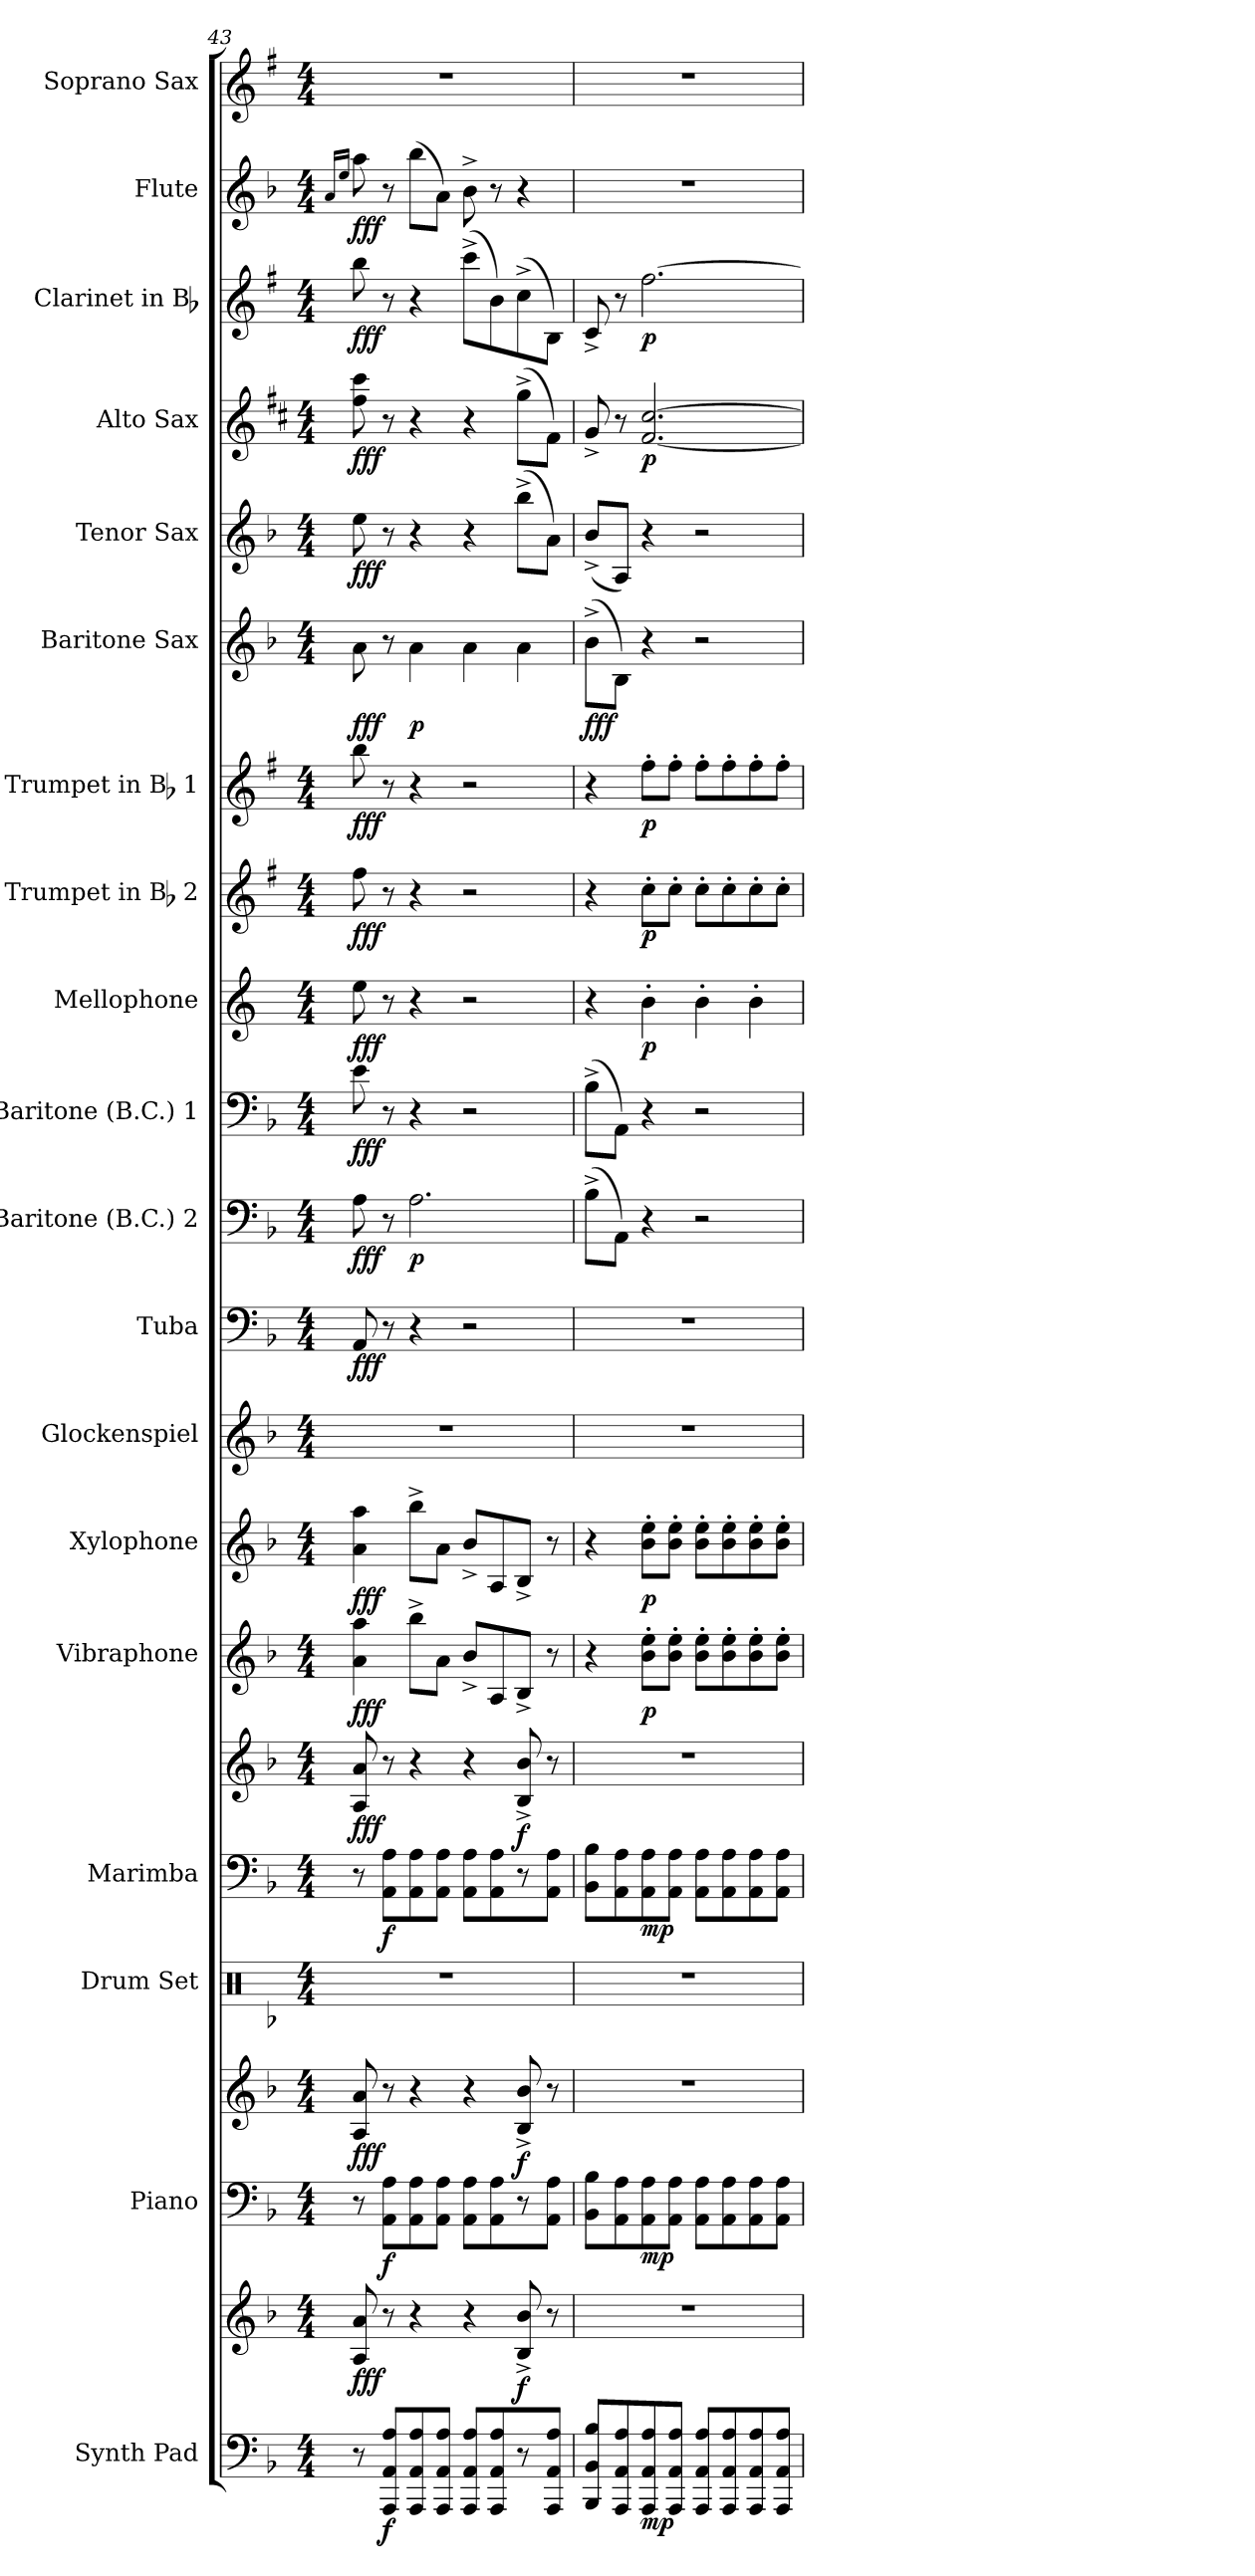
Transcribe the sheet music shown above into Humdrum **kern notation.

**kern	**kern	**dynam	**kern	**kern	**dynam	**kern	**kern	**kern	**dynam	**kern	**dynam	**kern	**dynam	**kern	**kern	**dynam	**kern	**dynam	**kern	**dynam	**kern	**dynam	**kern	**dynam	**kern	**dynam	**kern	**dynam	**kern	**dynam	**kern	**dynam	**kern	**dynam	**kern	**dynam	**kern
*part19	*part19	*part19	*part18	*part18	*part18	*part17	*part16	*part16	*part16	*part15	*part15	*part14	*part14	*part13	*part12	*part12	*part11	*part11	*part10	*part10	*part9	*part9	*part8	*part8	*part7	*part7	*part6	*part6	*part5	*part5	*part4	*part4	*part3	*part3	*part2	*part2	*part1
*staff22	*staff21	*staff21/22	*staff20	*staff19	*staff19/20	*staff18	*staff17	*staff16	*staff16/17	*staff15	*staff15	*staff14	*staff14	*staff13	*staff12	*staff12	*staff11	*staff11	*staff10	*staff10	*staff9	*staff9	*staff8	*staff8	*staff7	*staff7	*staff6	*staff6	*staff5	*staff5	*staff4	*staff4	*staff3	*staff3	*staff2	*staff2	*staff1
*I"Synth Pad	*	*	*I"Piano	*	*	*I"Drum Set	*I"Marimba	*	*	*I"Vibraphone	*	*I"Xylophone	*	*I"Glockenspiel	*I"Tuba	*	*I"Baritone (B.C.) 2	*	*I"Baritone (B.C.) 1	*	*I"Mellophone	*	*I"Trumpet in Bb 2	*	*I"Trumpet in Bb 1	*	*I"Baritone Sax	*	*I"Tenor Sax	*	*I"Alto Sax	*	*I"Clarinet in Bb	*	*I"Flute	*	*I"Soprano Sax
*I'Pad	*	*	*I'Pno.	*	*	*I'D. S.	*I'Mrb.	*	*	*I'Vib.	*	*I'Xyl.	*	*I'Glk.	*I'Tuba	*	*I'Bar. 2	*	*I'Bar. 1	*	*I'Mello.	*	*	*	*	*	*I'B. Sx.	*	*I'T. Sx.	*	*I'A. Sx.	*	*	*	*I'Fl.	*	*I'S. Sx.
*clefF4	*clefG2	*	*clefF4	*clefG2	*	*clefX	*clefF4	*clefG2	*	*clefG2	*	*clefG2	*	*clefG2	*clefF4	*	*clefF4	*	*clefF4	*	*clefG2	*	*clefG2	*	*clefG2	*	*clefG2	*	*clefG2	*	*clefG2	*	*clefG2	*	*clefG2	*	*clefG2
*	*	*	*	*	*	*	*	*	*	*	*	*ITrd-7c-12	*	*ITrd-14c-24	*	*	*	*	*	*	*ITrd4c7	*	*ITrd1c2	*	*ITrd1c2	*	*ITrd12c21	*	*ITrd8c14	*	*ITrd5c9	*	*ITrd1c2	*	*	*	*ITrd1c2
*k[b-]	*k[b-]	*	*k[b-]	*k[b-]	*	*k[b-]	*k[b-]	*k[b-]	*	*k[b-]	*	*k[b-]	*	*k[b-]	*k[b-]	*	*k[b-]	*	*k[b-]	*	*k[b-]	*	*k[b-]	*	*k[b-]	*	*k[b-]	*	*k[b-]	*	*k[b-]	*	*k[b-]	*	*k[b-]	*	*k[b-]
*F:	*F:	*	*F:	*F:	*	*F:	*F:	*F:	*	*F:	*	*F:	*	*F:	*F:	*	*F:	*	*F:	*	*F:	*	*F:	*	*F:	*	*F:	*	*F:	*	*F:	*	*F:	*	*F:	*	*F:
*M4/4	*M4/4	*	*M4/4	*M4/4	*	*M4/4	*M4/4	*M4/4	*	*M4/4	*	*M4/4	*	*M4/4	*M4/4	*	*M4/4	*	*M4/4	*	*M4/4	*	*M4/4	*	*M4/4	*	*M4/4	*	*M4/4	*	*M4/4	*	*M4/4	*	*M4/4	*	*M4/4
=43	=43	=43	=43	=43	=43	=43	=43	=43	=43	=43	=43	=43	=43	=43	=43	=43	=43	=43	=43	=43	=43	=43	=43	=43	=43	=43	=43	=43	=43	=43	=43	=43	=43	=43	=43	=43	=43
.	.	.	.	.	.	.	.	.	.	.	.	.	.	.	.	.	.	.	.	.	.	.	.	.	.	.	.	.	.	.	.	.	.	.	16qa/LL	.	.
.	.	.	.	.	.	.	.	.	.	.	.	.	.	.	.	.	.	.	.	.	.	.	.	.	.	.	.	.	.	.	.	.	.	.	16qee/JJ	.	.
!	!	!LO:DY:b	!	!	!LO:DY:b	!	!	!	!LO:DY:b	!	!LO:DY:b	!	!LO:DY:b	!	!	!LO:DY:b	!	!LO:DY:b	!	!LO:DY:b	!	!LO:DY:b	!	!LO:DY:b	!	!LO:DY:b	!	!LO:DY:b	!	!LO:DY:b	!	!LO:DY:b	!	!LO:DY:b	!	!LO:DY:b	!
8r	8A/ 8a/	fff	8r	8A/ 8a/	fff	1r	8r	8A/ 8a/	fff	4a\ 4aa\	fff	4aa\ 4aaa\	fff	1r	8AA/	fff	8A\	fff	8e\	fff	8a\	fff	8ee\	fff	8aa\	fff	8A\	fff	8e\	fff	8a\ 8ee\	fff	8aa\	fff	8aa\	fff	1r
!	!	!LO:DY:b=2	!	!	!LO:DY:b=2	!	!	!	!LO:DY:b=2	!	!	!	!	!	!	!	!	!	!	!	!	!	!	!	!	!	!	!	!	!	!	!	!	!	!	!	!
8AAA/ 8AA/ 8A/L	8r	f	8AA\ 8A\L	8r	f	.	8AA\ 8A\L	8r	f	.	.	.	.	.	8r	.	8r	.	8r	.	8r	.	8r	.	8r	.	8r	.	8r	.	8r	.	8r	.	8r	.	.
!	!	!	!	!	!	!	!	!	!	!	!	!	!	!	!	!	!	!LO:DY:b	!	!	!	!	!	!	!	!	!	!LO:DY:b	!	!	!	!	!	!	!	!	!
8AAA/ 8AA/ 8A/	4r	.	8AA\ 8A\	4r	.	.	8AA\ 8A\	4r	.	8bb-^\L	.	8bbb-^\L	.	.	4r	.	2.A\	p	4r	.	4r	.	4r	.	4r	.	4A\	p	4r	.	4r	.	4r	.	(>8bb-\L	.	.
8AAA/ 8AA/ 8A/J	.	.	8AA\ 8A\J	.	.	.	8AA\ 8A\J	.	.	8a\J	.	8aa\J	.	.	.	.	.	.	.	.	.	.	.	.	.	.	.	.	.	.	.	.	.	.	8a\J)	.	.
8AAA/ 8AA/ 8A/L	4r	.	8AA\ 8A\L	4r	.	.	8AA\ 8A\L	4r	.	8b-^/L	.	8bb-^/L	.	.	2r	.	.	.	2r	.	2r	.	2r	.	2r	.	4A\	.	4r	.	4r	.	(>8bb-^\L	.	8b-^\	.	.
8AAA/ 8AA/ 8A/	.	.	8AA\ 8A\	.	.	.	8AA\ 8A\	.	.	8A/	.	8a/	.	.	.	.	.	.	.	.	.	.	.	.	.	.	.	.	.	.	.	.	8a\)	.	8r	.	.
!	!	!LO:DY:b	!	!	!LO:DY:b	!	!	!	!LO:DY:b	!	!	!	!	!	!	!	!	!	!	!	!	!	!	!	!	!	!	!	!	!	!	!	!	!	!	!	!
8r	8B-/^ 8b-/^	f	8r	8B-/^ 8b-/^	f	.	8r	8B-/^ 8b-/^	f	8B-^/J	.	8b-^/J	.	.	.	.	.	.	.	.	.	.	.	.	.	.	4A\	.	(>8b-^\L	.	(>8b-^\L	.	(>8b-^\	.	4r	.	.
8AAA/ 8AA/ 8A/J	8r	.	8AA\ 8A\J	8r	.	.	8AA\ 8A\J	8r	.	8r	.	8r	.	.	.	.	.	.	.	.	.	.	.	.	.	.	.	.	8A\J)	.	8A\J)	.	8A\J)	.	.	.	.
=44	=44	=44	=44	=44	=44	=44	=44	=44	=44	=44	=44	=44	=44	=44	=44	=44	=44	=44	=44	=44	=44	=44	=44	=44	=44	=44	=44	=44	=44	=44	=44	=44	=44	=44	=44	=44	=44
!	!	!	!	!	!	!	!	!	!	!	!	!	!	!	!	!	!	!	!	!	!	!	!	!	!	!	!	!LO:DY:b	!	!	!	!	!	!	!	!	!
8BBB-/ 8BB-/ 8B-/L	1r	.	8BB-\ 8B-\L	1r	.	1r	8BB-\ 8B-\L	1r	.	4r	.	4r	.	1r	1r	.	(>8B-^\L	.	(>8B-^\L	.	4r	.	4r	.	4r	.	(>8B-^\L	fff	(8B-^/L	.	8B-^/	.	8B-^/	.	1r	.	1r
8AAA/ 8AA/ 8A/	.	.	8AA\ 8A\	.	.	.	8AA\ 8A\	.	.	.	.	.	.	.	.	.	8AA\J)	.	8AA\J)	.	.	.	.	.	.	.	8BB-\J)	.	8AA/J)	.	8r	.	8r	.	.	.	.
!	!	!LO:DY:b=2	!	!	!LO:DY:b=2	!	!	!	!LO:DY:b=2	!	!LO:DY:b	!	!LO:DY:b	!	!	!	!	!	!	!	!	!LO:DY:b	!	!LO:DY:b	!	!LO:DY:b	!	!	!	!	!	!LO:DY:b	!	!LO:DY:b	!	!	!
8AAA/ 8AA/ 8A/	.	mp	8AA\ 8A\	.	mp	.	8AA\ 8A\	.	mp	8b-\' 8ee\'L	p	8bb-\' 8eee\'L	p	.	.	.	4r	.	4r	.	4e'\	p	8b-'\L	p	8ee'\L	p	4r	.	4r	.	[2.A/ [2.e/	p	[2.ee\	p	.	.	.
8AAA/ 8AA/ 8A/J	.	.	8AA\ 8A\J	.	.	.	8AA\ 8A\J	.	.	8b-\' 8ee\'J	.	8bb-\' 8eee\'J	.	.	.	.	.	.	.	.	.	.	8b-'\J	.	8ee'\J	.	.	.	.	.	.	.	.	.	.	.	.
8AAA/ 8AA/ 8A/L	.	.	8AA\ 8A\L	.	.	.	8AA\ 8A\L	.	.	8b-\' 8ee\'L	.	8bb-\' 8eee\'L	.	.	.	.	2r	.	2r	.	4e'\	.	8b-'\L	.	8ee'\L	.	2r	.	2r	.	.	.	.	.	.	.	.
8AAA/ 8AA/ 8A/	.	.	8AA\ 8A\	.	.	.	8AA\ 8A\	.	.	8b-\' 8ee\'	.	8bb-\' 8eee\'	.	.	.	.	.	.	.	.	.	.	8b-'\	.	8ee'\	.	.	.	.	.	.	.	.	.	.	.	.
8AAA/ 8AA/ 8A/	.	.	8AA\ 8A\	.	.	.	8AA\ 8A\	.	.	8b-\' 8ee\'	.	8bb-\' 8eee\'	.	.	.	.	.	.	.	.	4e'\	.	8b-'\	.	8ee'\	.	.	.	.	.	.	.	.	.	.	.	.
8AAA/ 8AA/ 8A/J	.	.	8AA\ 8A\J	.	.	.	8AA\ 8A\J	.	.	8b-\' 8ee\'J	.	8bb-\' 8eee\'J	.	.	.	.	.	.	.	.	.	.	8b-'\J	.	8ee'\J	.	.	.	.	.	.	.	.	.	.	.	.
=	=	=	=	=	=	=	=	=	=	=	=	=	=	=	=	=	=	=	=	=	=	=	=	=	=	=	=	=	=	=	=	=	=	=	=	=	=
*-	*-	*-	*-	*-	*-	*-	*-	*-	*-	*-	*-	*-	*-	*-	*-	*-	*-	*-	*-	*-	*-	*-	*-	*-	*-	*-	*-	*-	*-	*-	*-	*-	*-	*-	*-	*-	*-
